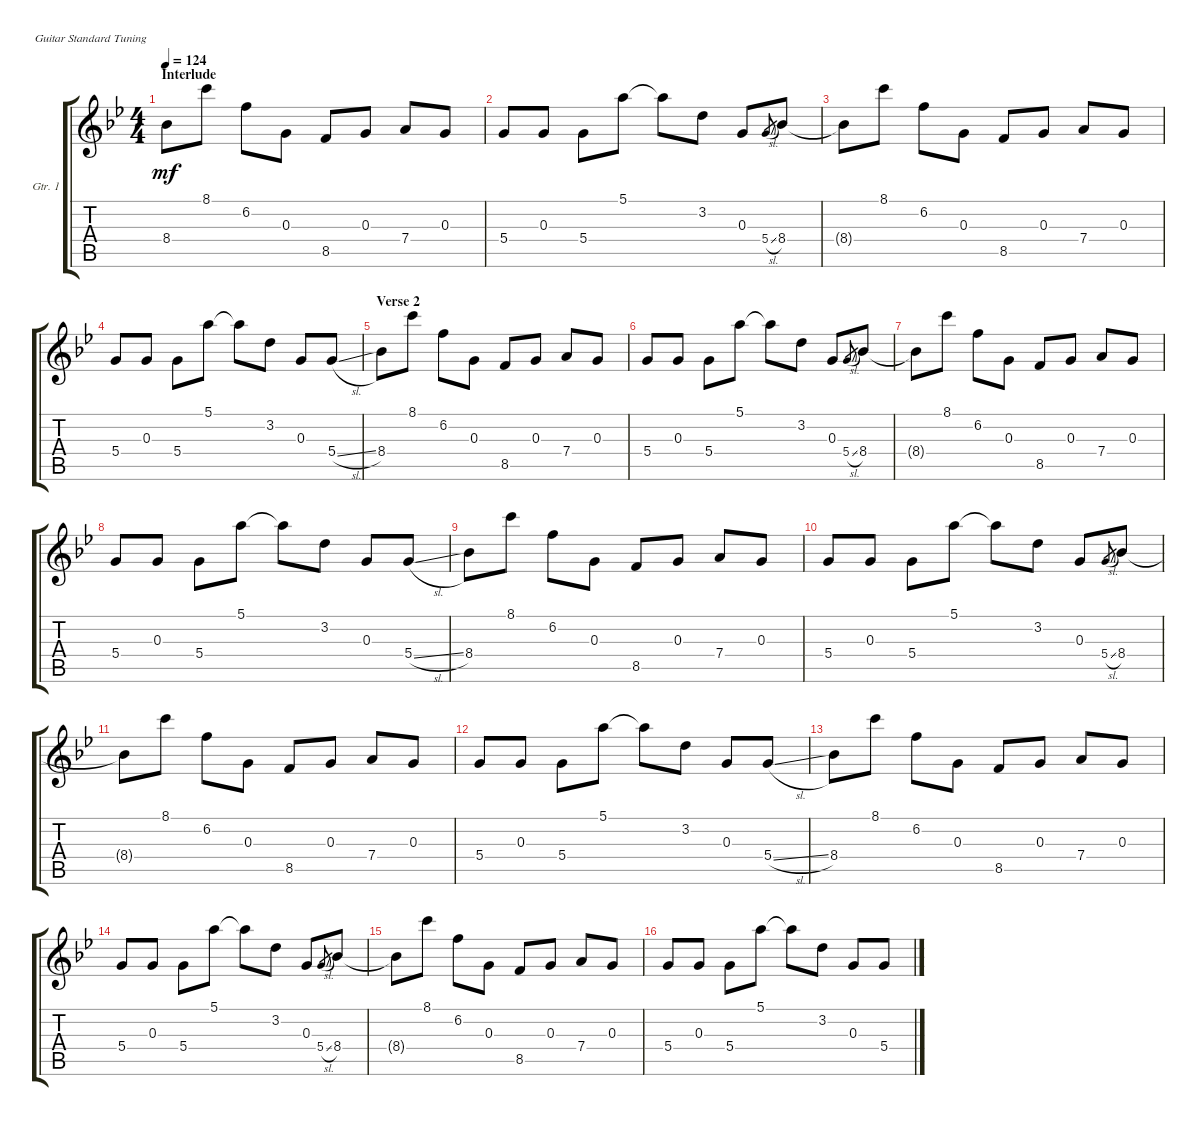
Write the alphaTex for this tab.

\defaultSystemsLayout 4
\bracketExtendMode groupsimilarinstruments
\firstSystemTrackNameOrientation horizontal
\otherSystemsTrackNameOrientation horizontal
\track ("Guitar 1" "Gtr. 1") {instrument acousticguitarsteel}
\staff {score tabs}
\tuning (E4 B3 G3 D3 A2 E2)
\ts (4 4)
\section ("" "Interlude")
\tempo 124
\clef g2
\ks gminor
8.4.8{dy mf} 8.1.8 6.2.8 0.3.8 8.5.8 0.3.8 7.4.8 0.3.8 |
5.4.8 0.3.8 5.4.8 5.1.8 5.1{t}.8 3.2.8 0.3.8 5.4{sl}.8{gr} 8.4.8 |
8.4{t}.8 8.1.8 6.2.8 0.3.8 8.5.8 0.3.8 7.4.8 0.3.8 |
5.4.8 0.3.8 5.4.8 5.1.8 5.1{t}.8 3.2.8 0.3.8 5.4{sl}.8 |
\section ("" "Verse 2")
8.4.8 8.1.8 6.2.8 0.3.8 8.5.8 0.3.8 7.4.8 0.3.8 |
5.4.8 0.3.8 5.4.8 5.1.8 5.1{t}.8 3.2.8 0.3.8 5.4{sl}.8{gr} 8.4.8 |
8.4{t}.8 8.1.8 6.2.8 0.3.8 8.5.8 0.3.8 7.4.8 0.3.8 |
5.4.8 0.3.8 5.4.8 5.1.8 5.1{t}.8 3.2.8 0.3.8 5.4{sl}.8 |
8.4.8 8.1.8 6.2.8 0.3.8 8.5.8 0.3.8 7.4.8 0.3.8 |
5.4.8 0.3.8 5.4.8 5.1.8 5.1{t}.8 3.2.8 0.3.8 5.4{sl}.8{gr} 8.4.8 |
8.4{t}.8 8.1.8 6.2.8 0.3.8 8.5.8 0.3.8 7.4.8 0.3.8 |
5.4.8 0.3.8 5.4.8 5.1.8 5.1{t}.8 3.2.8 0.3.8 5.4{sl}.8 |
8.4.8 8.1.8 6.2.8 0.3.8 8.5.8 0.3.8 7.4.8 0.3.8 |
5.4.8 0.3.8 5.4.8 5.1.8 5.1{t}.8 3.2.8 0.3.8 5.4{sl}.8{gr} 8.4.8 |
8.4{t}.8 8.1.8 6.2.8 0.3.8 8.5.8 0.3.8 7.4.8 0.3.8 |
5.4.8 0.3.8 5.4.8 5.1.8 5.1{t}.8 3.2.8 0.3.8 5.4{sl}.8
